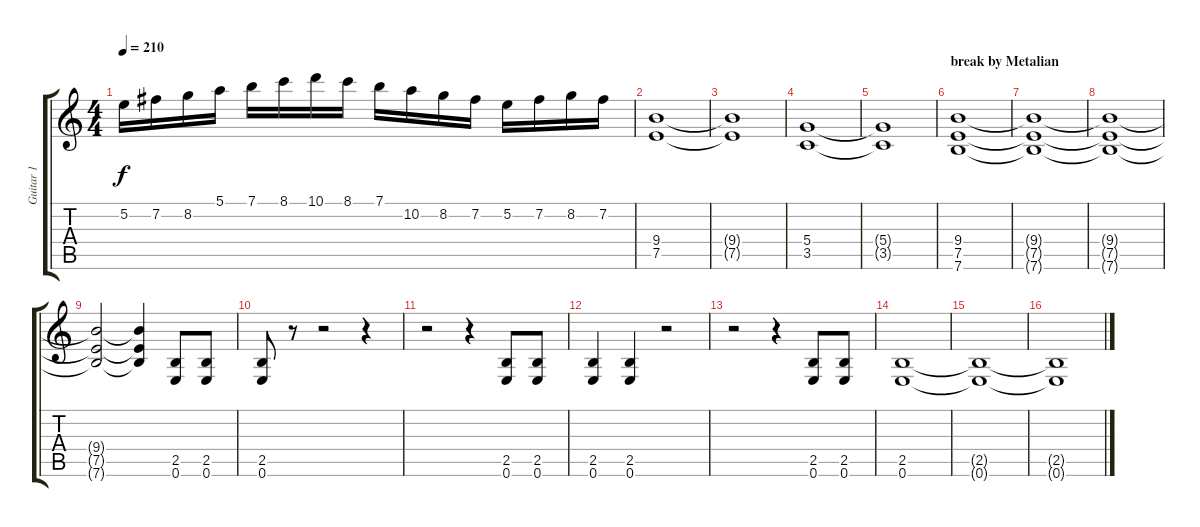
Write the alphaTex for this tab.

\track ("Guitar 1" "Guitar 1") {instrument distortionguitar}
\staff {score tabs}
\tuning (E4 B3 G3 D3 A2 E2) {hide}
\ts (4 4)
\tempo 210
\clef g2
\ks c
5.2.16{dy f} 7.2.16 8.2.16 5.1.16 7.1.16 8.1.16 10.1.16 8.1.16 7.1.16 10.2.16 8.2.16 7.2.16 5.2.16 7.2.16 8.2.16 7.2.16 |
(9.4 7.5).1 |
(9.4{t} 7.5{t}).1 |
(5.4 3.5).1 |
(5.4{t} 3.5{t}).1 |
\section ("" "break by Metalian")
(9.4 7.5 7.6).1 |
(9.4{t} 7.5{t} 7.6{t}).1 |
(9.4{t} 7.5{t} 7.6{t}).1 |
(9.4{t} 7.5{t} 7.6{t}).2 (9.4{t} 7.5{t} 7.6{t}).4 (2.5 0.6).8 (2.5 0.6).8 |
(2.5 0.6).8 r.8 r.2 r.4 |
r.2 r.4 (2.5 0.6).8 (2.5 0.6).8 |
(2.5 0.6).4 (2.5 0.6).4 r.2 |
r.2 r.4 (2.5 0.6).8 (2.5 0.6).8 |
(2.5 0.6).1 |
(2.5{t} 0.6{t}).1 |
(2.5{t} 0.6{t}).1
